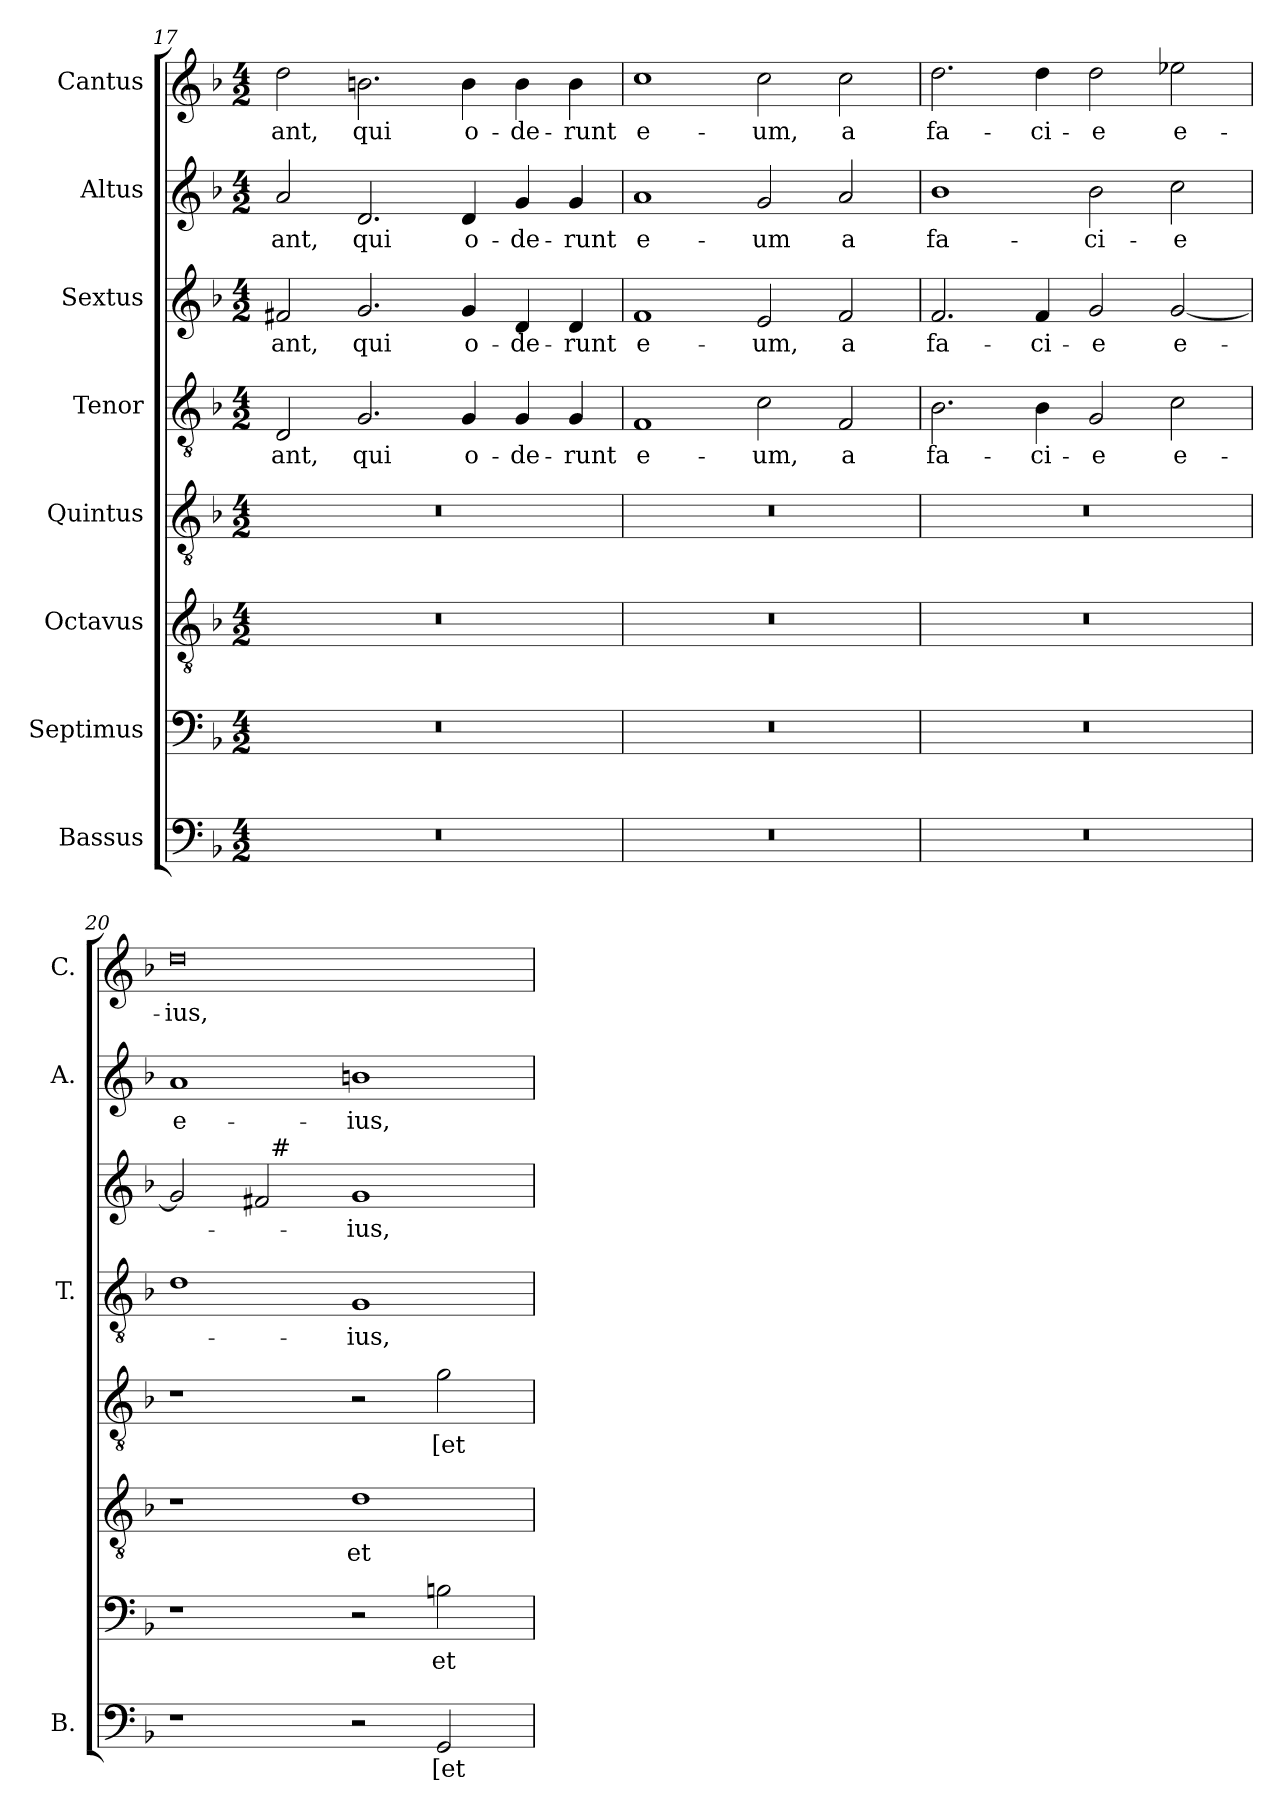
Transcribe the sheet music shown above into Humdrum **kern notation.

**kern	**text	**kern	**text	**kern	**text	**kern	**text	**kern	**text	**kern	**text	**kern	**text	**kern	**text
*part8	*part8	*part7	*part7	*part6	*part6	*part5	*part5	*part4	*part4	*part3	*part3	*part2	*part2	*part1	*part1
*staff8	*staff8	*staff7	*staff7	*staff6	*staff6	*staff5	*staff5	*staff4	*staff4	*staff3	*staff3	*staff2	*staff2	*staff1	*staff1
*I"Bassus	*	*I"Septimus	*	*I"Octavus	*	*I"Quintus	*	*I"Tenor	*	*I"Sextus	*	*I"Altus	*	*I"Cantus	*
*I'B.	*	*	*	*	*	*	*	*I'T.	*	*	*	*I'A.	*	*I'C.	*
*clefF4	*	*clefF4	*	*clefGv2	*	*clefGv2	*	*clefGv2	*	*clefG2	*	*clefG2	*	*clefG2	*
*	*	*	*	*ITrd7c12	*	*ITrd7c12	*	*ITrd7c12	*	*	*	*	*	*	*
*k[b-]	*	*k[b-]	*	*k[b-]	*	*k[b-]	*	*k[b-]	*	*k[b-]	*	*k[b-]	*	*k[b-]	*
*d:	*	*d:	*	*d:	*	*d:	*	*d:	*	*d:	*	*d:	*	*d:	*
*M4/2	*	*M4/2	*	*M4/2	*	*M4/2	*	*M4/2	*	*M4/2	*	*M4/2	*	*M4/2	*
=17	=17	=17	=17	=17	=17	=17	=17	=17	=17	=17	=17	=17	=17	=17	=17
!LO:N:vis=1	!	!LO:N:vis=1	!	!LO:N:vis=1	!	!LO:N:vis=1	!	!	!LO:LY:b	!	!LO:LY:b	!	!LO:LY:b	!	!LO:LY:b
0r	.	0r	.	0r	.	0r	.	2DD/	-ant,	2f#X/	-ant,	2a/	-ant,	2dd\	-ant,
!	!	!	!	!	!	!	!	!	!LO:LY:b	!	!LO:LY:b	!	!LO:LY:b	!	!LO:LY:b
.	.	.	.	.	.	.	.	2.GG/	qui	2.g/	qui	2.d/	qui	2.bn\	qui
!	!	!	!	!	!	!	!	!	!LO:LY:b	!	!LO:LY:b	!	!LO:LY:b	!	!LO:LY:b
.	.	.	.	.	.	.	.	4GG/	o-	4g/	o-	4d/	o-	4b\	o-
!	!	!	!	!	!	!	!	!	!LO:LY:b	!	!LO:LY:b	!	!LO:LY:b	!	!LO:LY:b
.	.	.	.	.	.	.	.	4GG/	-de-	4d/	-de-	4g/	-de-	4b\	-de-
!	!	!	!	!	!	!	!	!	!LO:LY:b	!	!LO:LY:b	!	!LO:LY:b	!	!LO:LY:b
.	.	.	.	.	.	.	.	4GG/	-runt	4d/	-runt	4g/	-runt	4b\	-runt
=18	=18	=18	=18	=18	=18	=18	=18	=18	=18	=18	=18	=18	=18	=18	=18
!LO:N:vis=1	!	!LO:N:vis=1	!	!LO:N:vis=1	!	!LO:N:vis=1	!	!	!LO:LY:b	!	!LO:LY:b	!	!LO:LY:b	!	!LO:LY:b
0r	.	0r	.	0r	.	0r	.	1FF	e-	1f	e-	1a	e-	1cc	e-
!	!	!	!	!	!	!	!	!	!LO:LY:b	!	!LO:LY:b	!	!LO:LY:b	!	!LO:LY:b
.	.	.	.	.	.	.	.	2C\	-um,	2e/	-um,	2g/	-um	2cc\	-um,
!	!	!	!	!	!	!	!	!	!LO:LY:b	!	!LO:LY:b	!	!LO:LY:b	!	!LO:LY:b
.	.	.	.	.	.	.	.	2FF/	a	2f/	a	2a/	a	2cc\	a
=19	=19	=19	=19	=19	=19	=19	=19	=19	=19	=19	=19	=19	=19	=19	=19
!LO:N:vis=1	!	!LO:N:vis=1	!	!LO:N:vis=1	!	!LO:N:vis=1	!	!	!LO:LY:b	!	!LO:LY:b	!	!LO:LY:b	!	!LO:LY:b
0r	.	0r	.	0r	.	0r	.	2.BB-\	fa-	2.f/	fa-	1b-	fa-	2.dd\	fa-
!	!	!	!	!	!	!	!	!	!LO:LY:b	!	!LO:LY:b	!	!	!	!LO:LY:b
.	.	.	.	.	.	.	.	4BB-\	-ci-	4f/	-ci-	.	.	4dd\	-ci-
!	!	!	!	!	!	!	!	!	!LO:LY:b	!	!LO:LY:b	!	!LO:LY:b	!	!LO:LY:b
.	.	.	.	.	.	.	.	2GG/	-e	2g/	-e	2b-\	-ci-	2dd\	-e
!	!	!	!	!	!	!	!	!	!LO:LY:b	!	!LO:LY:b	!	!LO:LY:b	!	!LO:LY:b
.	.	.	.	.	.	.	.	2C\	e-	[<2g/	e-	2cc\	-e	2ee-X\	e-
!!LO:PB:g=z
=20	=20	=20	=20	=20	=20	=20	=20	=20	=20	=20	=20	=20	=20	=20	=20
!	!	!	!	!	!	!	!	!	!	!	!	!	!LO:LY:b	!	!LO:LY:b
*	*	*	*	*	*	*	*	*	*	*^	*	*	*	*	*
1r	.	1r	.	1r	.	1r	.	1D	.	2g/]	2ryy	.	1a	e-	0dd	-ius,
.	.	.	.	.	.	.	.	.	.	2f#/	32ryy	.	.	.	.	.
!	!	!	!	!	!	!	!	!	!	!	!LO:TX:a:t=#	!	!	!	!	!
.	.	.	.	.	.	.	.	.	.	.	1ryy	.	.	.	.	.
!	!	!	!	!	!LO:LY:b	!	!	!	!LO:LY:b	!	!	!LO:LY:b	!	!LO:LY:b	!	!
2r	.	2r	.	1D	et	2r	.	1GG	-ius,	1g	.	-ius,	1bn	-ius,	.	.
!	!LO:LY:b	!	!LO:LY:b	!	!	!	!LO:LY:b	!	!	!	!	!	!	!	!	!
2GG/	[et	2Bn\	et	.	.	2G\	[et	.	.	.	.	.	.	.	.	.
.	.	.	.	.	.	.	.	.	.	.	4...ryy	.	.	.	.	.
*	*	*	*	*	*	*	*	*	*	*v	*v	*	*	*	*	*
=	=	=	=	=	=	=	=	=	=	=	=	=	=	=	=
*-	*-	*-	*-	*-	*-	*-	*-	*-	*-	*-	*-	*-	*-	*-	*-
